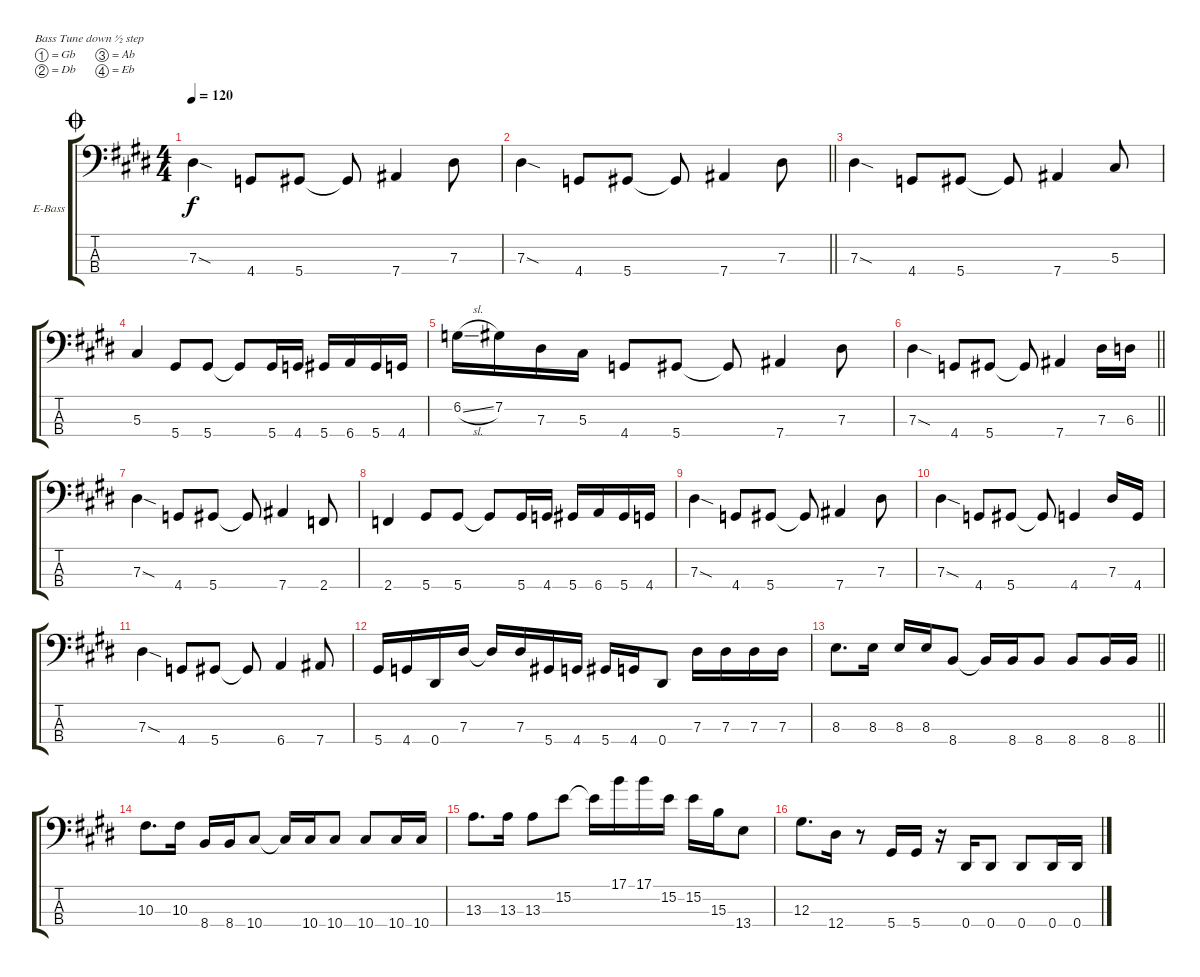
\bracketExtendMode groupsimilarinstruments
\firstSystemTrackNameOrientation horizontal
\otherSystemsTrackNameOrientation horizontal
\track ("Untitled" "E-Bass") {instrument electricbassfinger}
\staff {score tabs}
\tuning (Gb2 Db2 Ab1 Eb1)
\ts (4 4)
\jump coda
\tempo 120
\clef f4
\ks c#minor
7.3{sod}.4{dy f} 4.4.8 5.4.8 5.4{t}.8 7.4.4 7.3.8 |
\barLineRight lightlight
7.3{sod}.4 4.4.8 5.4.8 5.4{t}.8 7.4.4 7.3.8 |
\ks e
7.3{sod}.4 4.4.8 5.4.8 5.4{t}.8 7.4.4 5.3.8 |
\ks c#minor
5.3.4 5.4.8 5.4.8 5.4{t}.8 5.4.16 4.4.16 5.4.16 6.4.16 5.4.16 4.4.16 |
6.2{sl}.16 7.2.16 7.3.16 5.3.16 4.4.8 5.4.8 5.4{t}.8 7.4.4 7.3.8 |
\barLineRight lightlight
\ks e
7.3{sod}.4 4.4.8 5.4.8 5.4{t}.8 7.4.4 7.3.16 6.3.16 |
\section ("" " ")
\ks c#minor
7.3{sod}.4 4.4.8 5.4.8 5.4{t}.8 7.4.4 2.4.8 |
2.4.4 5.4.8 5.4.8 5.4{t}.8 5.4.16 4.4.16 5.4.16 6.4.16 5.4.16 4.4.16 |
\ks e
7.3{sod}.4 4.4.8 5.4.8 5.4{t}.8 7.4.4 7.3.8 |
\ks c#minor
7.3{sod}.4 4.4.8 5.4.8 5.4{t}.8 4.4.4 7.3.16 4.4.16 |
7.3{sod}.4 4.4.8 5.4.8 5.4{t}.8 6.4.4 7.4.8 |
\ks e
5.4.16 4.4.16 0.4.16 7.3.16 7.3{t}.16 7.3.16 5.4.16 4.4.16 5.4.16 4.4.16 0.4.8 7.3.16 7.3.16 7.3.16 7.3.16 |
\barLineRight lightlight
\ks c#minor
8.3.8{d} 8.3.16 8.3.16 8.3.16 8.4.8 8.4{t}.16 8.4.16 8.4.8 8.4.8 8.4.16 8.4.16 |
\section ("" " ")
10.3.8{d} 10.3.16 8.4.16 8.4.16 10.4.8 10.4{t}.16 10.4.16 10.4.8 10.4.8 10.4.16 10.4.16 |
13.3.8{d} 13.3.16 13.3.8 15.2.8 15.2{t}.16 17.1.16 17.1.16 15.2.16 15.2.16 15.3.16 13.4.8 |
\ks e
12.3.8{d} 12.4.16 r.8 5.4.16 5.4.16 r.16 0.4.16 0.4.8 0.4.8 0.4.16 0.4.16
